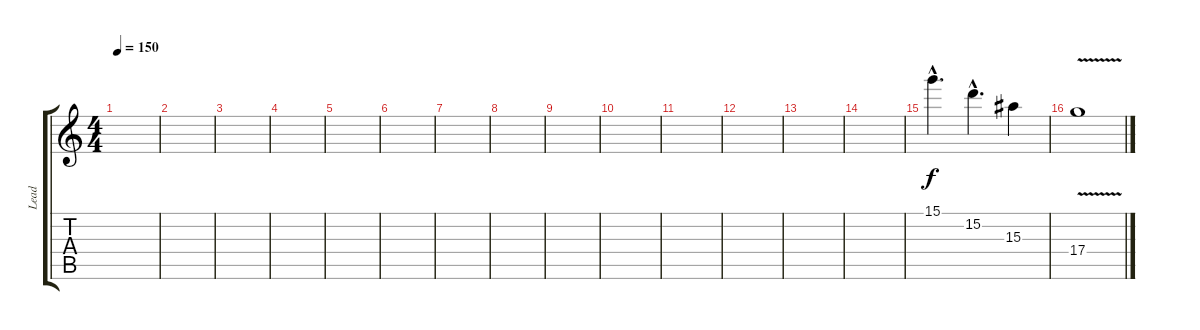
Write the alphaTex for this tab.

\track ("Lead" "Lead") {instrument distortionguitar}
\staff {score tabs}
\tuning (E4 B3 G3 D3 A2 E2) {hide}
\ts (4 4)
\tempo 150
\clef g2
\ks c
|
|
|
|
|
|
|
|
|
|
|
|
|
|
15.1{hac}.4{d} 15.2{hac}.4{d} 15.3.4 |
17.4{v}.1
